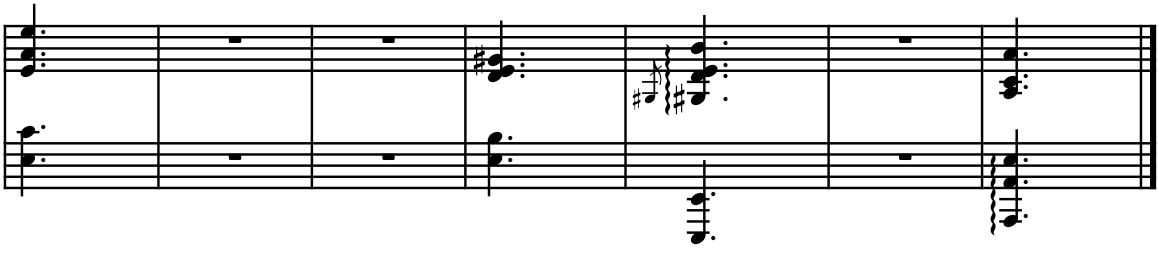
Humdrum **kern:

**kern	**kern
*part1	*part1
*staff2	*staff1
*I"Piano	*
*I'Pno.	*
!!LO:PB:g=z
*clefF4	*clefG2
*k[]	*k[]
*M3/8	*M3/8
=340	=340
4.E\ 4.c\	4.e/ 4.a/ 4.ee/
=341	=341
4.r	4.r
=342	=342
4.r	4.r
=343	=343
4.E\ 4.B\	4.d/ 4.e/ 4.g#X/
=344	=344
.	8qG#X/
4.EEE/ 4.EE/	4.G#X/ 4.d/ 4.e/ 4.b/
=345	=345
4.r	4.r
=346	=346
4.AAA/ 4.AA/ 4.E/	4.A/ 4.c/ 4.a/
==	==
*-	*-
